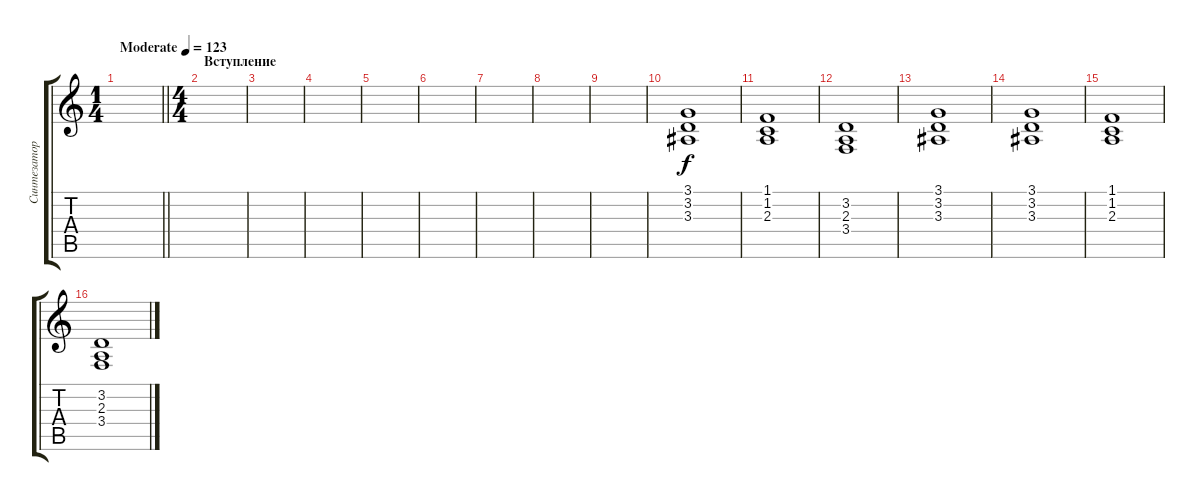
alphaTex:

\track ("Синтезатор (подкладка)" "Синтезатор") {instrument stringensemble1}
\staff {score tabs}
\tuning (E4 B3 G3 D3 A2 E2) {hide}
\ts (1 4)
\tempo (123 "Moderate")
\clef g2
\barLineRight lightlight
\ks c
|
\ts (4 4)
\section ("" "Вступление")
|
|
|
|
|
|
|
|
(3.1 3.2 3.3).1 |
(1.1 1.2 2.3).1 |
(3.2 2.3 3.4).1 |
(3.1 3.2 3.3).1 |
(3.1 3.2 3.3).1 |
(1.1 1.2 2.3).1 |
(3.2 2.3 3.4).1
